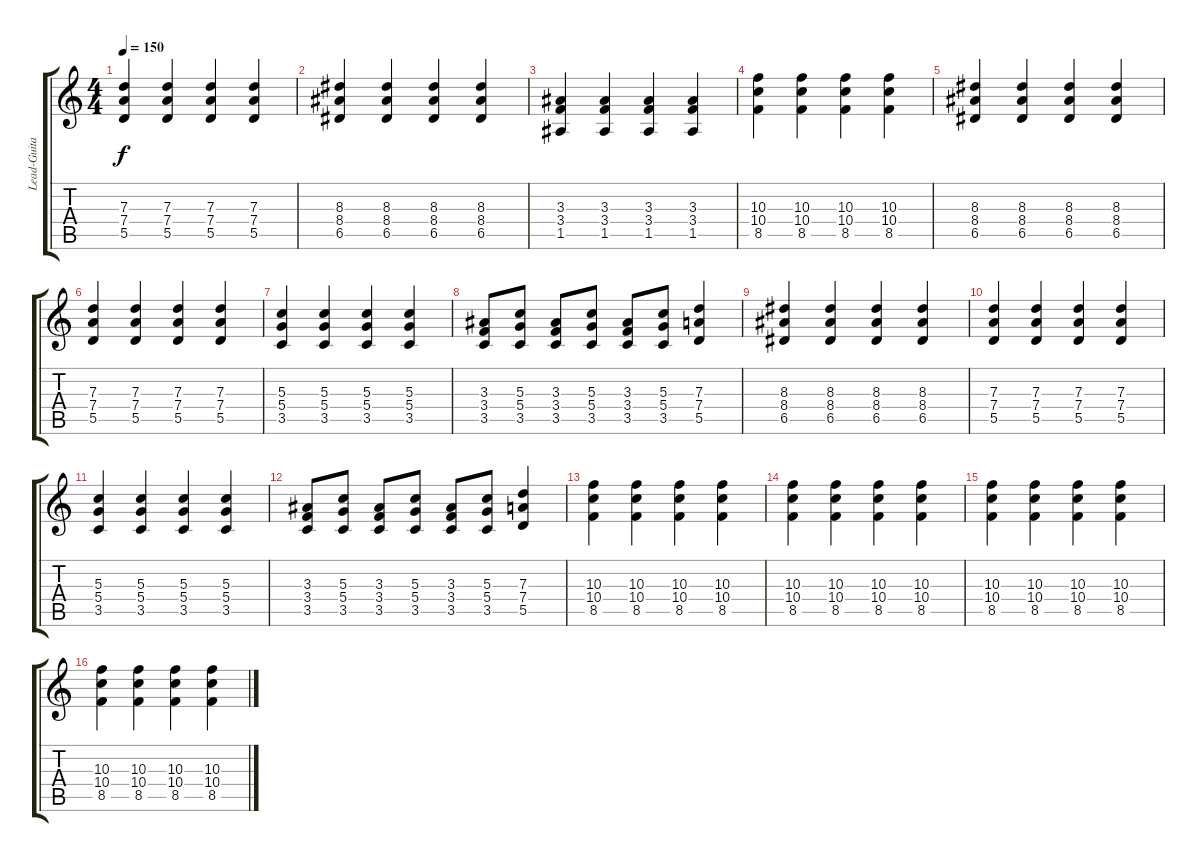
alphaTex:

\track ("Lead-Guitar" "Lead-Guita") {instrument distortionguitar}
\staff {score tabs}
\tuning (E4 B3 G3 D3 A2 E2) {hide}
\ts (4 4)
\tempo 150
\clef g2
\ks c
(7.3 7.4 5.5).4{dy f} (7.3 7.4 5.5).4 (7.3 7.4 5.5).4 (7.3 7.4 5.5).4 |
(8.3 8.4 6.5).4 (8.3 8.4 6.5).4 (8.3 8.4 6.5).4 (8.3 8.4 6.5).4 |
(3.3 3.4 1.5).4 (3.3 3.4 1.5).4 (3.3 3.4 1.5).4 (3.3 3.4 1.5).4 |
(10.3 10.4 8.5).4 (10.3 10.4 8.5).4 (10.3 10.4 8.5).4 (10.3 10.4 8.5).4 |
(8.3 8.4 6.5).4 (8.3 8.4 6.5).4 (8.3 8.4 6.5).4 (8.3 8.4 6.5).4 |
(7.3 7.4 5.5).4 (7.3 7.4 5.5).4 (7.3 7.4 5.5).4 (7.3 7.4 5.5).4 |
(5.3 5.4 3.5).4 (5.3 5.4 3.5).4 (5.3 5.4 3.5).4 (5.3 5.4 3.5).4 |
(3.3 3.4 3.5).8 (5.3 5.4 3.5).8 (3.3 3.4 3.5).8 (5.3 5.4 3.5).8 (3.3 3.4 3.5).8 (5.3 5.4 3.5).8 (7.3 7.4 5.5).4 |
(8.3 8.4 6.5).4 (8.3 8.4 6.5).4 (8.3 8.4 6.5).4 (8.3 8.4 6.5).4 |
(7.3 7.4 5.5).4 (7.3 7.4 5.5).4 (7.3 7.4 5.5).4 (7.3 7.4 5.5).4 |
(5.3 5.4 3.5).4 (5.3 5.4 3.5).4 (5.3 5.4 3.5).4 (5.3 5.4 3.5).4 |
(3.3 3.4 3.5).8 (5.3 5.4 3.5).8 (3.3 3.4 3.5).8 (5.3 5.4 3.5).8 (3.3 3.4 3.5).8 (5.3 5.4 3.5).8 (7.3 7.4 5.5).4 |
(10.3 10.4 8.5).4 (10.3 10.4 8.5).4 (10.3 10.4 8.5).4 (10.3 10.4 8.5).4 |
(10.3 10.4 8.5).4 (10.3 10.4 8.5).4 (10.3 10.4 8.5).4 (10.3 10.4 8.5).4 |
(10.3 10.4 8.5).4 (10.3 10.4 8.5).4 (10.3 10.4 8.5).4 (10.3 10.4 8.5).4 |
(10.3 10.4 8.5).4 (10.3 10.4 8.5).4 (10.3 10.4 8.5).4 (10.3 10.4 8.5).4
